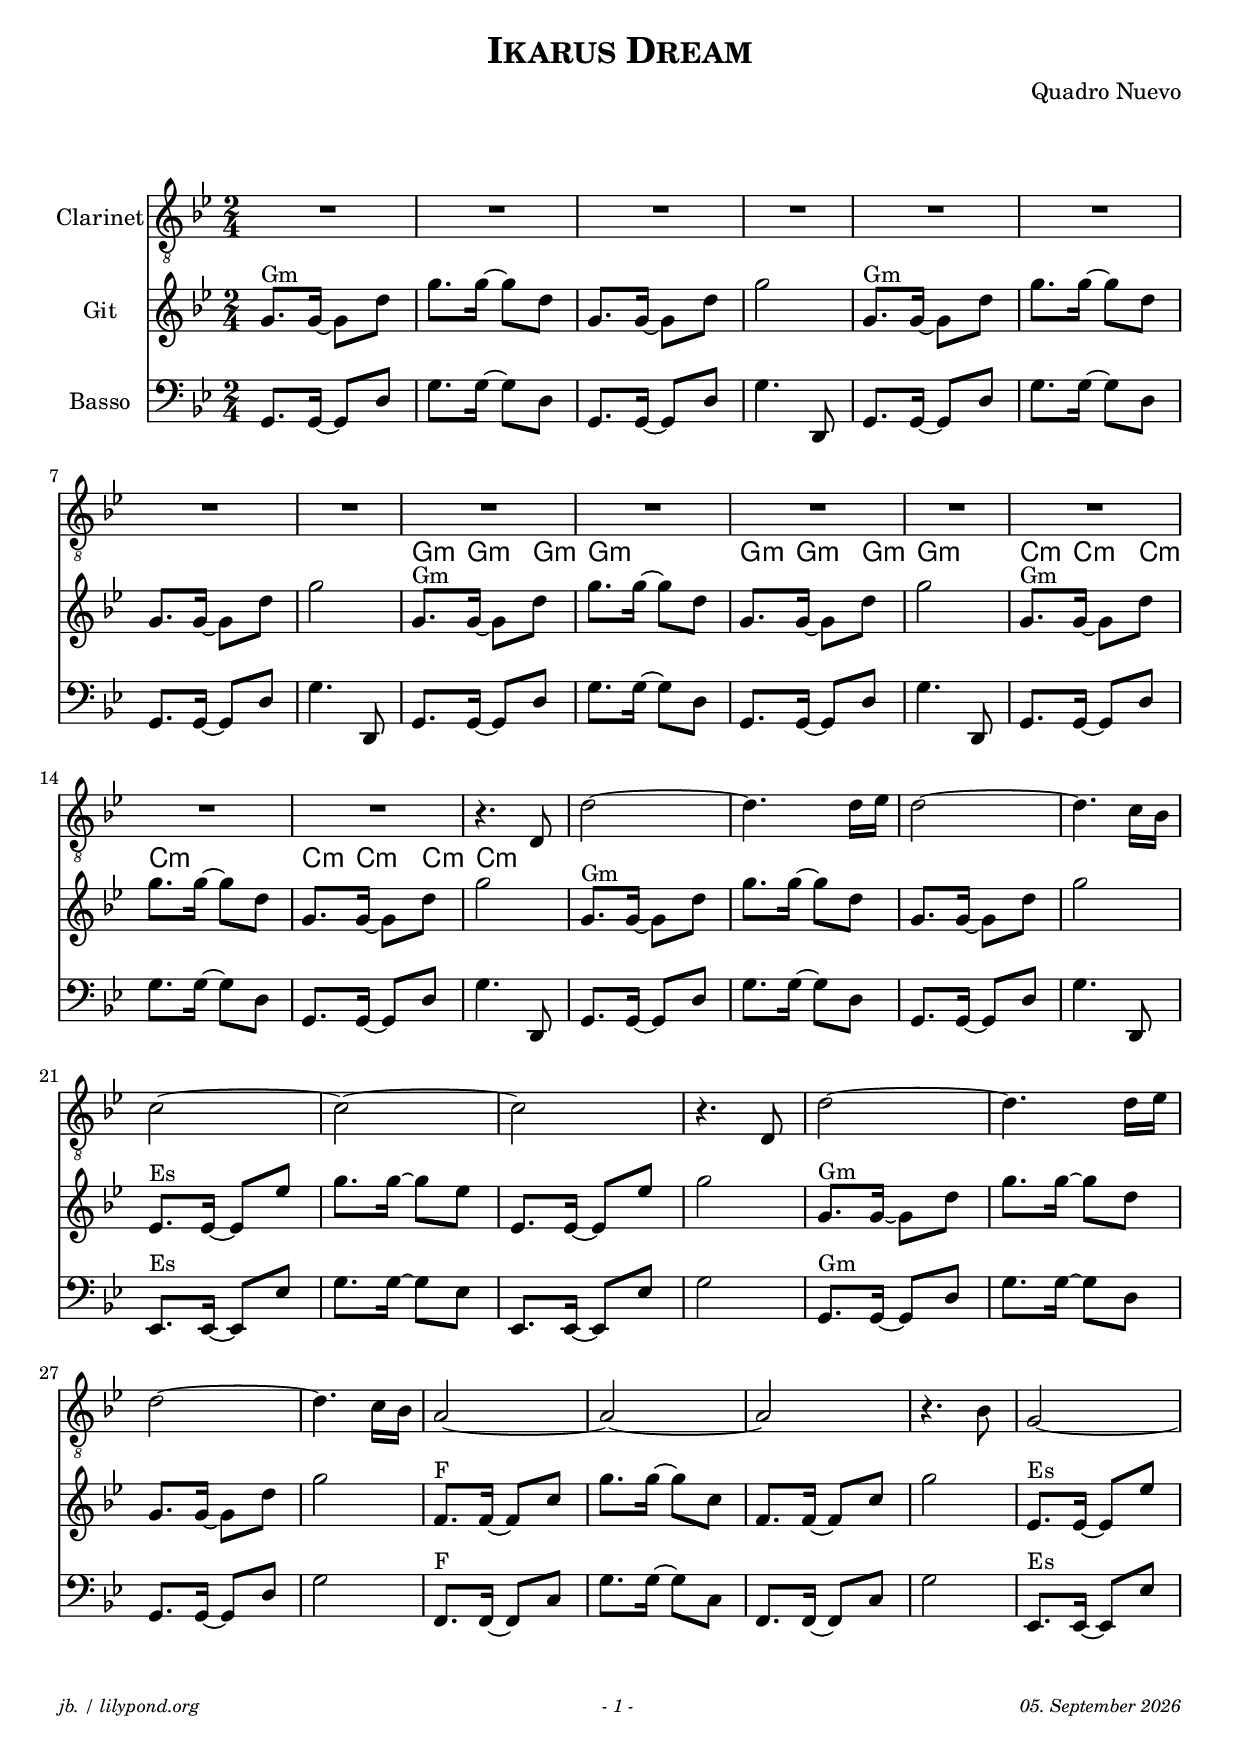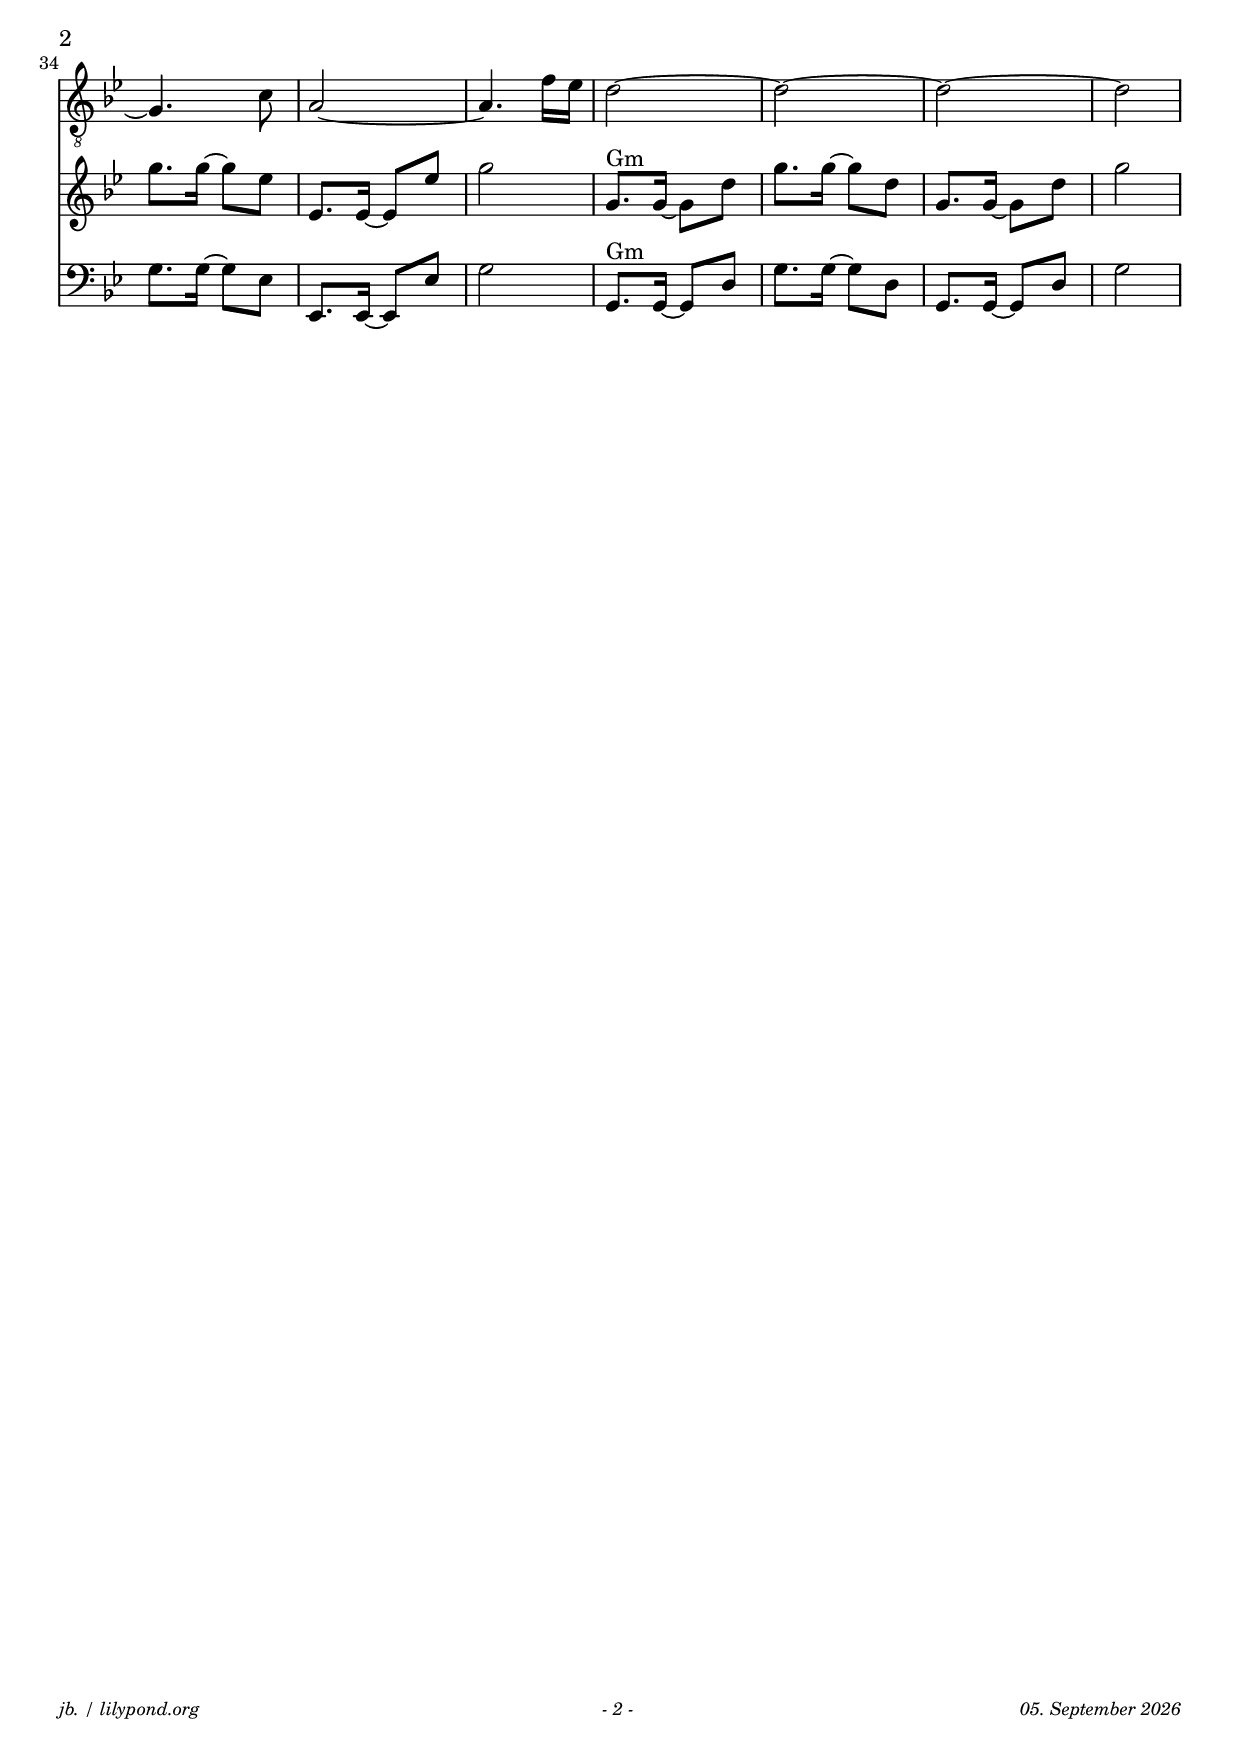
% tepmlate for a three parts Staff with lyrices and a repeat in it
\version "2.20.0"

piecename_footerline = "Ikarus Dream"
\include "../_common/footers.ily"
\footer_common_with_pagenum 

\header {
  title = \markup \caps  {"Ikarus Dream"}
  composer = "Quadro Nuevo"
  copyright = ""
  arranger = " "
  }

\markup \vspace #1 % space between header and score

% -- music and text ------------------------------------------------
global = {
  \key g \minor
  \time 2/4
}

voice_clarinet= \fixed c { 
  R2*15 
  %
  r4. d8 d'2~d'4. 16 es'16 d'2~d'4. c'16 bes c'2~2~2
  r4. d8 d'2~d'4. 16 es'16 d'2~d'4. c'16 bes a2~2~2 
  r4. bes8 g2~ g4. c'8 a2~4. f'16  es' 
  d'2~2~2~2 
}

voice_chords = \chordmode { 
  s2 * 8 
  g8.:m g16:m s8 g8:m g2:m   g8.:m g16:m s8 g8:m g2:m
  \transpose g c {g8.:m g16:m s8 g8:m g2:m   g8.:m g16:m s8 g8:m g2:m}
  

}

ostinato_one_g = { 
  g8.^"Gm" 16~ 8 d' g'8. 16~ g'8 d' g8. 16~ 8 d' g'2
}

ostinato_one_es = { 
  es8.^"Es" 16~ 8 es' g'8. 16~ g'8 es' es8. 16~ 8 es' g'2
}
ostinato_one_F = { 
  f8.^"F" 16~ 8 c' g'8. 16~ g'8 c' f8. 16~ 8 c' g'2
}

ostinato_one_bass_g = { 
  g8. 16~ 8 d' g'8. 16~ g'8 d' g8. 16~ 8 d' g'4. d8
}

voice_vocal = \fixed c' { 
 \repeat unfold 4 { \ostinato_one_g }
 %
 \ostinato_one_g
 \ostinato_one_es
 \ostinato_one_g
 \ostinato_one_F
 \ostinato_one_es
  \ostinato_one_g

}

voice_basso = \fixed c, { 
 \repeat unfold 4 { \ostinato_one_bass_g }
 
 \ostinato_one_bass_g 
 \ostinato_one_es
 \ostinato_one_g
 \ostinato_one_F
 \ostinato_one_es
  \ostinato_one_g


}



% -- container ---------------------------------------------
\score {
  <<
     
  \new Staff \with {
      midiInstrument = "clarinet"
      instrumentName = "Clarinet" }
    {
     \global
     \clef "treble_8"
     \voice_clarinet
    }
   \new ChordNames  { 
    \voice_chords     
     }
     
 \new Staff \with {
      midiInstrument = "acoustic guitar (nylon)"
      instrumentName = "Git" }
    {
     \global
     \voice_vocal
    }
    
   \new Staff \with {
      midiInstrument = "bassoon"
      instrumentName = "Basso" }
    {
     \global
     \clef bass
     \voice_basso
    }
  
  >>
  \layout { }
  \midi { \tempo 4=80 }
}